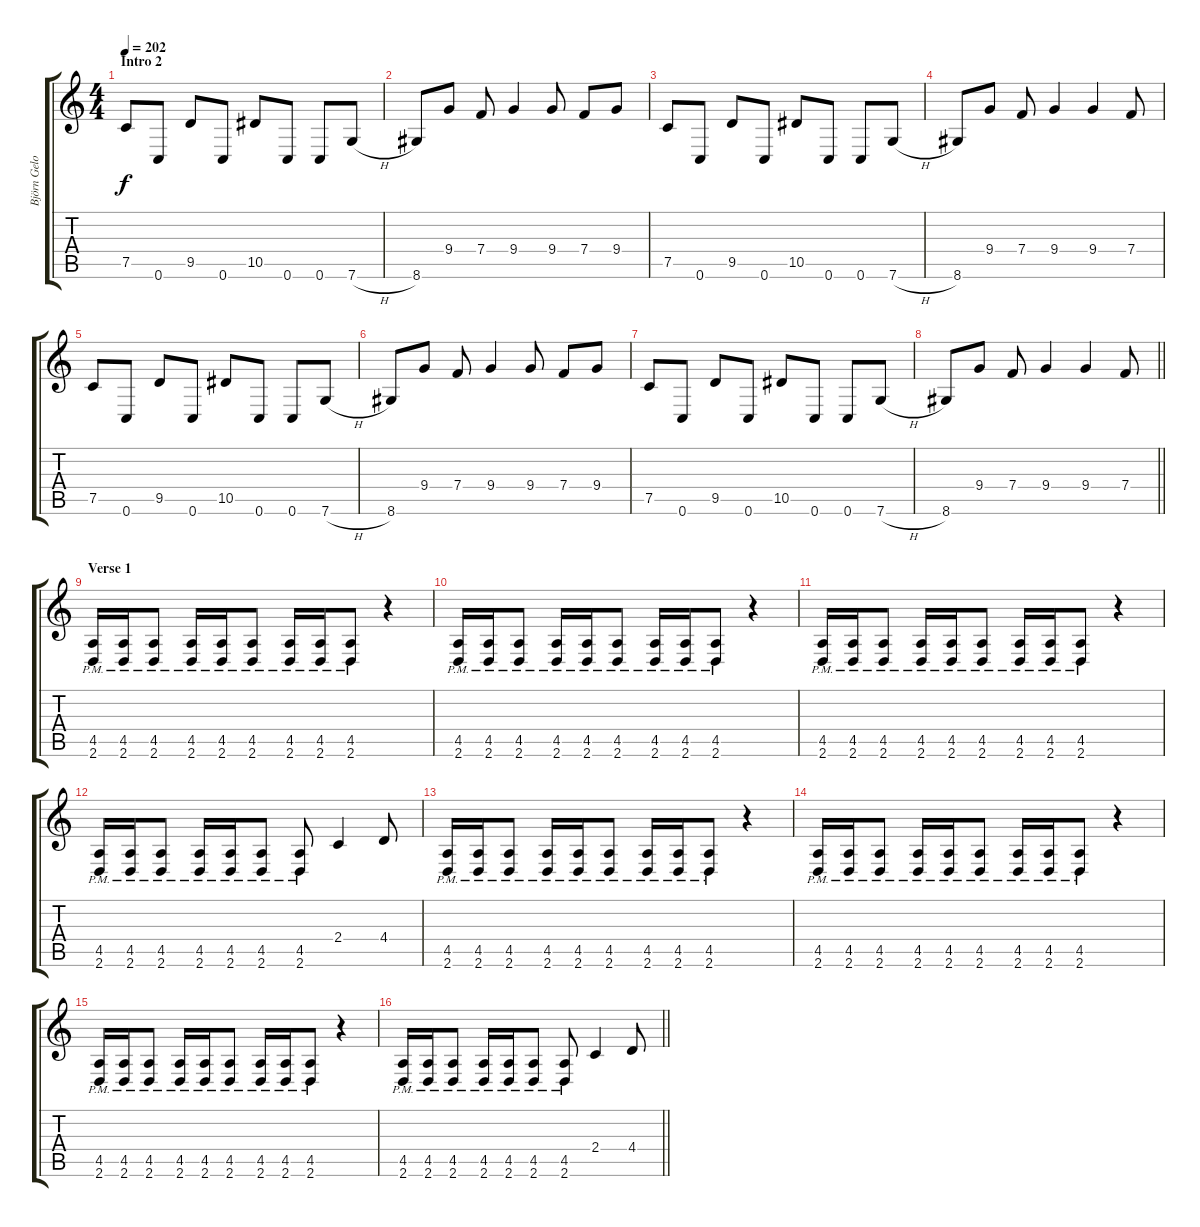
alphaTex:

\track ("Björn Gelotte" "Björn Gelo") {instrument distortionguitar}
\staff {score tabs}
\tuning (C4 G3 Eb3 Bb2 F2 C2) {hide}
\ts (4 4)
\section ("" "Intro 2")
\tempo 202
\clef g2
\ks c
7.5.8{dy f} 0.6.8 9.5.8 0.6.8 10.5.8 0.6.8 0.6.8 7.6{h}.8 |
8.6.8 9.4.8 7.4.8 9.4.4 9.4.8 7.4.8 9.4.8 |
7.5.8 0.6.8 9.5.8 0.6.8 10.5.8 0.6.8 0.6.8 7.6{h}.8 |
8.6.8 9.4.8 7.4.8 9.4.4 9.4.4 7.4.8 |
7.5.8 0.6.8 9.5.8 0.6.8 10.5.8 0.6.8 0.6.8 7.6{h}.8 |
8.6.8 9.4.8 7.4.8 9.4.4 9.4.8 7.4.8 9.4.8 |
7.5.8 0.6.8 9.5.8 0.6.8 10.5.8 0.6.8 0.6.8 7.6{h}.8 |
\barLineRight lightlight
8.6.8 9.4.8 7.4.8 9.4.4 9.4.4 7.4.8 |
\section ("" "Verse 1")
(4.5{pm} 2.6{pm}).16 (4.5{pm} 2.6{pm}).16 (4.5{pm} 2.6{pm}).8 (4.5{pm} 2.6{pm}).16 (4.5{pm} 2.6{pm}).16 (4.5{pm} 2.6{pm}).8 (4.5{pm} 2.6{pm}).16 (4.5{pm} 2.6{pm}).16 (4.5{pm} 2.6{pm}).8 r.4 |
(4.5{pm} 2.6{pm}).16 (4.5{pm} 2.6{pm}).16 (4.5{pm} 2.6{pm}).8 (4.5{pm} 2.6{pm}).16 (4.5{pm} 2.6{pm}).16 (4.5{pm} 2.6{pm}).8 (4.5{pm} 2.6{pm}).16 (4.5{pm} 2.6{pm}).16 (4.5{pm} 2.6{pm}).8 r.4 |
(4.5{pm} 2.6{pm}).16 (4.5{pm} 2.6{pm}).16 (4.5{pm} 2.6{pm}).8 (4.5{pm} 2.6{pm}).16 (4.5{pm} 2.6{pm}).16 (4.5{pm} 2.6{pm}).8 (4.5{pm} 2.6{pm}).16 (4.5{pm} 2.6{pm}).16 (4.5{pm} 2.6{pm}).8 r.4 |
(4.5{pm} 2.6{pm}).16 (4.5{pm} 2.6{pm}).16 (4.5{pm} 2.6{pm}).8 (4.5{pm} 2.6{pm}).16 (4.5{pm} 2.6{pm}).16 (4.5{pm} 2.6{pm}).8 (4.5{pm} 2.6{pm}).8 2.4.4 4.4.8 |
(4.5{pm} 2.6{pm}).16 (4.5{pm} 2.6{pm}).16 (4.5{pm} 2.6{pm}).8 (4.5{pm} 2.6{pm}).16 (4.5{pm} 2.6{pm}).16 (4.5{pm} 2.6{pm}).8 (4.5{pm} 2.6{pm}).16 (4.5{pm} 2.6{pm}).16 (4.5{pm} 2.6{pm}).8 r.4 |
(4.5{pm} 2.6{pm}).16 (4.5{pm} 2.6{pm}).16 (4.5{pm} 2.6{pm}).8 (4.5{pm} 2.6{pm}).16 (4.5{pm} 2.6{pm}).16 (4.5{pm} 2.6{pm}).8 (4.5{pm} 2.6{pm}).16 (4.5{pm} 2.6{pm}).16 (4.5{pm} 2.6{pm}).8 r.4 |
(4.5{pm} 2.6{pm}).16 (4.5{pm} 2.6{pm}).16 (4.5{pm} 2.6{pm}).8 (4.5{pm} 2.6{pm}).16 (4.5{pm} 2.6{pm}).16 (4.5{pm} 2.6{pm}).8 (4.5{pm} 2.6{pm}).16 (4.5{pm} 2.6{pm}).16 (4.5{pm} 2.6{pm}).8 r.4 |
\barLineRight lightlight
(4.5{pm} 2.6{pm}).16 (4.5{pm} 2.6{pm}).16 (4.5{pm} 2.6{pm}).8 (4.5{pm} 2.6{pm}).16 (4.5{pm} 2.6{pm}).16 (4.5{pm} 2.6{pm}).8 (4.5{pm} 2.6{pm}).8 2.4.4 4.4.8
